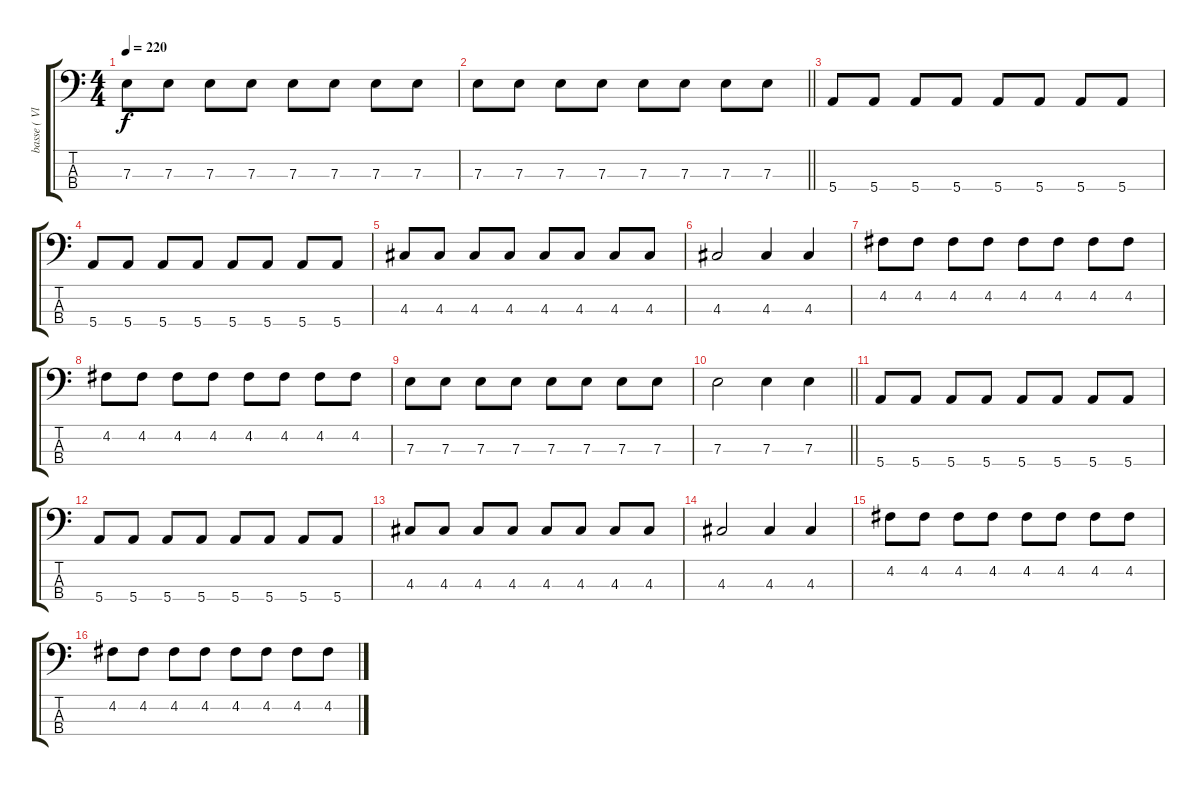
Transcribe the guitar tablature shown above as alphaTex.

\track ("basse ( Vlad ) " "basse ( Vl") {instrument electricbasspick}
\staff {score tabs}
\tuning (G2 D2 A1 E1) {hide}
\ts (4 4)
\tempo 220
\clef f4
\ks c
7.3.8{dy f} 7.3.8 7.3.8 7.3.8 7.3.8 7.3.8 7.3.8 7.3.8 |
\barLineRight lightlight
7.3.8 7.3.8 7.3.8 7.3.8 7.3.8 7.3.8 7.3.8 7.3.8 |
5.4.8 5.4.8 5.4.8 5.4.8 5.4.8 5.4.8 5.4.8 5.4.8 |
5.4.8 5.4.8 5.4.8 5.4.8 5.4.8 5.4.8 5.4.8 5.4.8 |
4.3.8 4.3.8 4.3.8 4.3.8 4.3.8 4.3.8 4.3.8 4.3.8 |
4.3.2 4.3.4 4.3.4 |
4.2.8 4.2.8 4.2.8 4.2.8 4.2.8 4.2.8 4.2.8 4.2.8 |
4.2.8 4.2.8 4.2.8 4.2.8 4.2.8 4.2.8 4.2.8 4.2.8 |
7.3.8 7.3.8 7.3.8 7.3.8 7.3.8 7.3.8 7.3.8 7.3.8 |
\barLineRight lightlight
7.3.2 7.3.4 7.3.4 |
5.4.8 5.4.8 5.4.8 5.4.8 5.4.8 5.4.8 5.4.8 5.4.8 |
5.4.8 5.4.8 5.4.8 5.4.8 5.4.8 5.4.8 5.4.8 5.4.8 |
4.3.8 4.3.8 4.3.8 4.3.8 4.3.8 4.3.8 4.3.8 4.3.8 |
4.3.2 4.3.4 4.3.4 |
4.2.8 4.2.8 4.2.8 4.2.8 4.2.8 4.2.8 4.2.8 4.2.8 |
4.2.8 4.2.8 4.2.8 4.2.8 4.2.8 4.2.8 4.2.8 4.2.8
